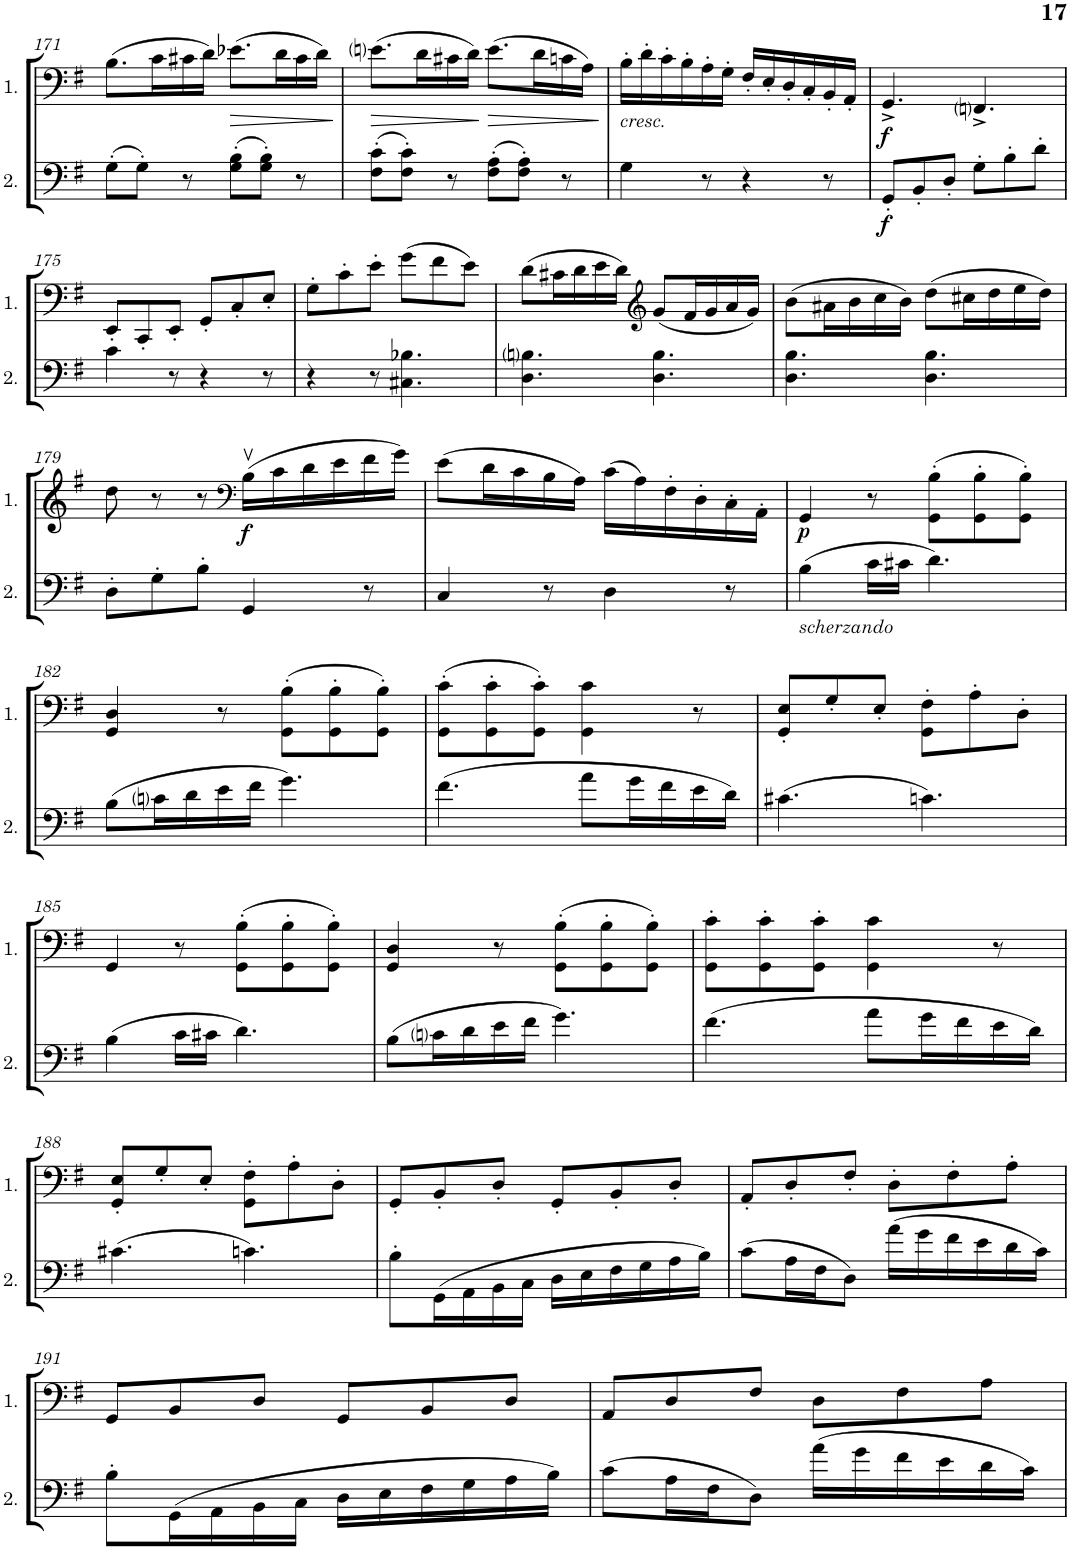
**kern	**dynam	**kern	**dynam
*part2	*part2	*part1	*part1
*staff2	*staff2	*staff1	*staff1
*I"Cello 2	*	*I"Cello 1	*
!!LO:PB:g=z
*clefF4	*	*clefF4	*
*k[f#]	*	*k[f#]	*
*M6/8	*	*M6/8	*
=171	=171	=171	=171
(8G'\L	.	(8.B\L	.
8G'\J)	.	.	.
.	.	16c\L	.
8r	.	16c#X\	.
.	.	16d\JJ)	.
!	!	!	!LO:HP:b
(8G\' 8B\'L	.	(8.e-X\L	>
8G\' 8B\'J)	.	.	.
.	.	16d\L	.
8r	.	16c#\	.
.	.	16d\JJ)	.
.	.	.	]
=172	=172	=172	=172
!	!	!	!LO:HP:b
(8F#\' 8c\'L	.	(8.eni\L	>
8F#\' 8c\'J)	.	.	.
.	.	16d\L	.
8r	.	16c#X\	.
.	.	16d\JJ)	.
!	!	!	!LO:HP:n=1:b
(8F#\' 8A\'L	.	(8.e\L	] >
8F#\' 8A\'J)	.	.	.
.	.	16d\L	.
8r	.	16cn\	.
.	.	16A\JJ)	.
.	.	.	]
=173	=173	=173	=173
!	!	!LO:TX:b:i:t=cresc.	!
4G\	.	16B'\LL	.
.	.	16d'\	.
.	.	16c'\	.
.	.	16B'\	.
8r	.	16A'\	.
.	.	16G'\JJ	.
4r	.	16F#'/LL	.
.	.	16E'/	.
.	.	16D'/	.
.	.	16C'/	.
8r	.	16BB'/	.
.	.	16AA'/JJ	.
=174	=174	=174	=174
!	!LO:DY:b	!	!LO:DY:b
8GG'/L	f	4.GG^/	f
8BB'/	.	.	.
8D'/J	.	.	.
8G'\L	.	4.FFni^/	.
8B'\	.	.	.
8d'\J	.	.	.
!!LO:LB:g=z
=175	=175	=175	=175
4c\	.	8EE'/L	.
.	.	8CC'/	.
8r	.	8EE'/J	.
4r	.	8GG'/L	.
.	.	8C'/	.
8r	.	8E'/J	.
=176	=176	=176	=176
4r	.	8G'\L	.
.	.	8c'\	.
8r	.	8e'\J	.
4.C#X\ 4.B-X\	.	(8g\L	.
.	.	8f#\	.
.	.	8e\J)	.
=177	=177	=177	=177
4.D\ 4.Bni\	.	(8d\L	.
.	.	16c#X\L	.
.	.	16d\	.
.	.	16e\	.
.	.	16d\JJ)	.
*	*	*clefG2	*
4.D\ 4.B\	.	(8g/L	.
.	.	16f#/L	.
.	.	16g/	.
.	.	16a/	.
.	.	16g/JJ)	.
=178	=178	=178	=178
4.D\ 4.B\	.	(8b\L	.
.	.	16a#X\L	.
.	.	16b\	.
.	.	16cc\	.
.	.	16b\JJ)	.
4.D\ 4.B\	.	(8dd\L	.
.	.	16cc#X\L	.
.	.	16dd\	.
.	.	16ee\	.
.	.	16dd\JJ)	.
!!LO:LB:g=z
=179	=179	=179	=179
8D'\L	.	8dd\	.
8G'\	.	8r	.
8B'\J	.	8r	.
*	*	*clefF4	*
!	!	!	!LO:DY:b
4GG/	.	(16Bv\LL	f
.	.	16c\	.
.	.	16d\	.
.	.	16e\	.
8r	.	16f#\	.
.	.	16g\JJ)	.
=180	=180	=180	=180
4C/	.	(8e\L	.
.	.	16d\L	.
.	.	16c\	.
8r	.	16B\	.
.	.	16A\JJ)	.
4D\	.	(16c\LL	.
.	.	16A\)	.
.	.	16F#'\	.
.	.	16D'\	.
8r	.	16C'\	.
.	.	16AA'\JJ	.
=181	=181	=181	=181
!LO:TX:b:i:t=scherzando	!	!	!
!	!	!	!LO:DY:b
(4B\	.	4GG/	p
16c\LL	.	8r	.
16c#X\JJ	.	.	.
4.d\)	.	(8GG\' 8B\'L	.
.	.	8GG\' 8B\'	.
.	.	8GG\' 8B\'J)	.
!!LO:LB:g=z
=182	=182	=182	=182
(8B\L	.	4GG/ 4D/	.
16cni\L	.	.	.
16d\	.	.	.
16e\	.	8r	.
16f#\JJ	.	.	.
4.g\)	.	(8GG\' 8B\'L	.
.	.	8GG\' 8B\'	.
.	.	8GG\' 8B\'J)	.
=183	=183	=183	=183
(4.f#\	.	(8GG\' 8c\'L	.
.	.	8GG\' 8c\'	.
.	.	8GG\' 8c\'J)	.
8a\L	.	4GG\ 4c\	.
16g\L	.	.	.
16f#\	.	.	.
16e\	.	8r	.
16d\JJ)	.	.	.
=184	=184	=184	=184
(4.c#X\	.	8GG/' 8E/'L	.
.	.	8G'/	.
.	.	8E'/J	.
4.cn\)	.	8GG\' 8F#\'L	.
.	.	8A'\	.
.	.	8D'\J	.
!!LO:LB:g=z
=185	=185	=185	=185
(4B\	.	4GG/	.
16c\LL	.	8r	.
16c#X\JJ	.	.	.
4.d\)	.	(8GG\' 8B\'L	.
.	.	8GG\' 8B\'	.
.	.	8GG\' 8B\'J)	.
=186	=186	=186	=186
(8B\L	.	4GG/ 4D/	.
16cni\L	.	.	.
16d\	.	.	.
16e\	.	8r	.
16f#\JJ	.	.	.
4.g\)	.	(8GG\' 8B\'L	.
.	.	8GG\' 8B\'	.
.	.	8GG\' 8B\'J)	.
=187	=187	=187	=187
(4.f#\	.	8GG\' 8c\'L	.
.	.	8GG\' 8c\'	.
.	.	8GG\' 8c\'J	.
8a\L	.	4GG\ 4c\	.
16g\L	.	.	.
16f#\	.	.	.
16e\	.	8r	.
16d\JJ)	.	.	.
!!LO:LB:g=z
=188	=188	=188	=188
(4.c#X\	.	8GG/' 8E/'L	.
.	.	8G'/	.
.	.	8E'/J	.
4.cn\)	.	8GG\' 8F#\'L	.
.	.	8A'\	.
.	.	8D'\J	.
=189	=189	=189	=189
8B'\L	.	8GG'/L	.
(16GG\L	.	8BB'/	.
16AA\	.	.	.
16BB\	.	8D'/J	.
16C\JJ	.	.	.
16D\LL	.	8GG'/L	.
16E\	.	.	.
16F#\	.	8BB'/	.
16G\	.	.	.
16A\	.	8D'/J	.
16B\JJ)	.	.	.
=190	=190	=190	=190
(8c\L	.	8AA'/L	.
16A\L	.	8D'/	.
16F#\J	.	.	.
8D\J)	.	8F#'/J	.
(16a\LL	.	8D'\L	.
16g\	.	.	.
16f#\	.	8F#'\	.
16e\	.	.	.
16d\	.	8A'\J	.
16c\JJ)	.	.	.
!!LO:LB:g=z
=191	=191	=191	=191
8B'\L	.	8GG/L	.
(16GG\L	.	8BB/	.
16AA\	.	.	.
16BB\	.	8D/J	.
16C\JJ	.	.	.
16D\LL	.	8GG/L	.
16E\	.	.	.
16F#\	.	8BB/	.
16G\	.	.	.
16A\	.	8D/J	.
16B\JJ)	.	.	.
=192	=192	=192	=192
(8c\L	.	8AA/L	.
16A\L	.	8D/	.
16F#\J	.	.	.
8D\J)	.	8F#/J	.
(16a\LL	.	8D\L	.
16g\	.	.	.
16f#\	.	8F#\	.
16e\	.	.	.
16d\	.	8A\J	.
16c\JJ)	.	.	.
=	=	=	=
*-	*-	*-	*-
